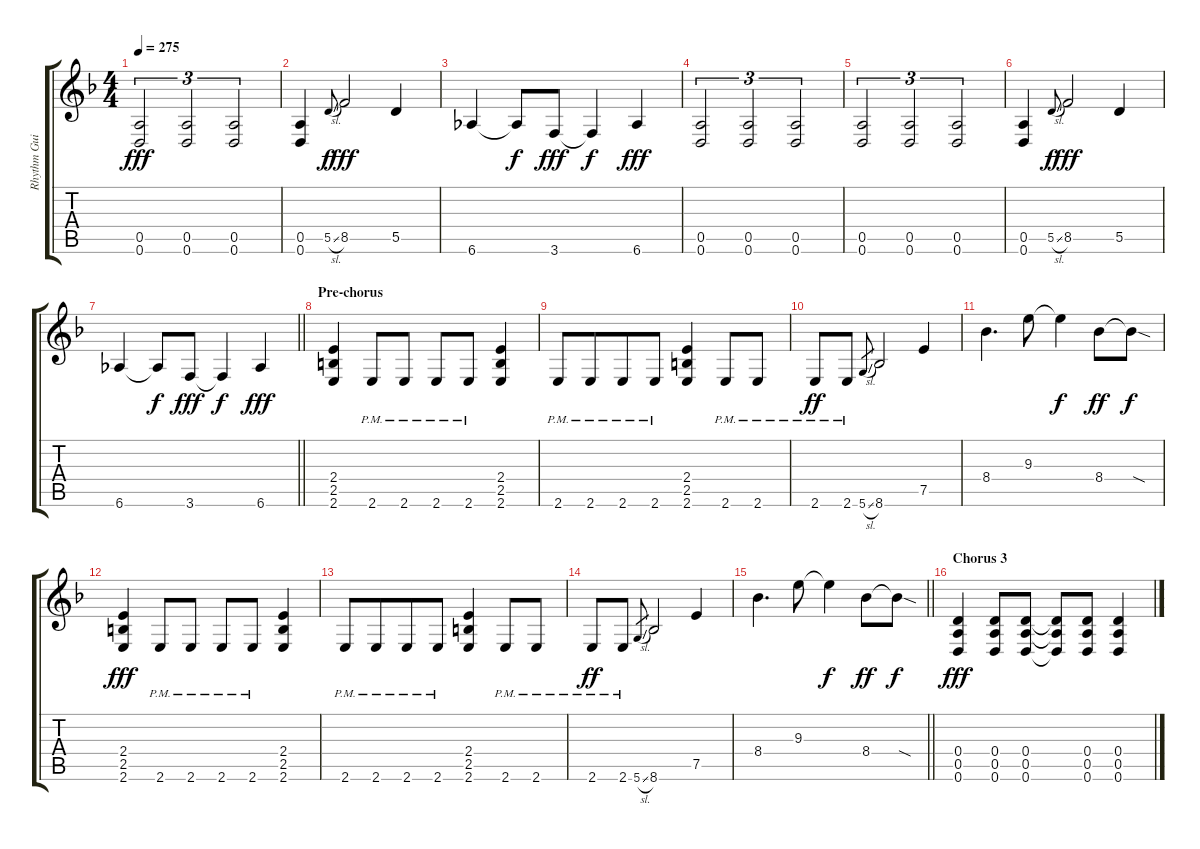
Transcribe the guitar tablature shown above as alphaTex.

\track ("Rhythm Guitar - left" "Rhythm Gui") {instrument distortionguitar}
\staff {score tabs}
\tuning (E4 B3 G3 D3 A2 D2) {hide}
\ts (4 4)
\tempo 275
\clef g2
\ks dminor
(0.5 0.6).2{tu (3 2) dy fff} (0.5 0.6).2{tu (3 2)} (0.5 0.6).2{tu (3 2)} |
(0.5 0.6).4 5.5{sl}.8{gr onbeat dy f} 8.5.2{dy fff} 5.5.4 |
6.6.4 6.6{t}.8{dy f} 3.6.8{dy fff} 3.6{t}.4{dy f} 6.6.4{dy fff} |
(0.5 0.6).2{tu (3 2)} (0.5 0.6).2{tu (3 2)} (0.5 0.6).2{tu (3 2)} |
(0.5 0.6).2{tu (3 2)} (0.5 0.6).2{tu (3 2)} (0.5 0.6).2{tu (3 2)} |
(0.5 0.6).4 5.5{sl}.8{gr onbeat dy f} 8.5.2{dy fff} 5.5.4 |
\barLineRight lightlight
6.6.4 6.6{t}.8{dy f} 3.6.8{dy fff} 3.6{t}.4{dy f} 6.6.4{dy fff} |
\section ("" "Pre-chorus")
(2.4 2.5 2.6).4 2.6{pm}.8 2.6{pm}.8 2.6{pm}.8 2.6{pm}.8 (2.4 2.5 2.6).4 |
2.6{pm}.8 2.6{pm}.8{beam merge} 2.6{pm}.8 2.6{pm}.8 (2.4 2.5 2.6).4 2.6{pm}.8 2.6{pm}.8 |
2.6{pm}.8{dy ff} 2.6{pm}.8 5.6{sl}.8{gr} 8.6.2 7.5.4 |
8.4.4{d} 9.3.8 9.3{t}.4{dy f} 8.4.8{dy ff} 8.4{sod t}.8{dy f} |
(2.4 2.5 2.6).4{dy fff} 2.6{pm}.8 2.6{pm}.8 2.6{pm}.8 2.6{pm}.8 (2.4 2.5 2.6).4 |
2.6{pm}.8 2.6{pm}.8{beam merge} 2.6{pm}.8 2.6{pm}.8 (2.4 2.5 2.6).4 2.6{pm}.8 2.6{pm}.8 |
2.6{pm}.8{dy ff} 2.6{pm}.8 5.6{sl}.8{gr} 8.6.2 7.5.4 |
\barLineRight lightlight
8.4.4{d} 9.3.8 9.3{t}.4{dy f} 8.4.8{dy ff} 8.4{sod t}.8{dy f} |
\section ("" "Chorus 3")
(0.4 0.5 0.6).4{dy fff} (0.4 0.5 0.6).8 (0.4 0.5 0.6).8 (0.4{t} 0.5{t} 0.6{t}).8 (0.4 0.5 0.6).8 (0.4 0.5 0.6).4
